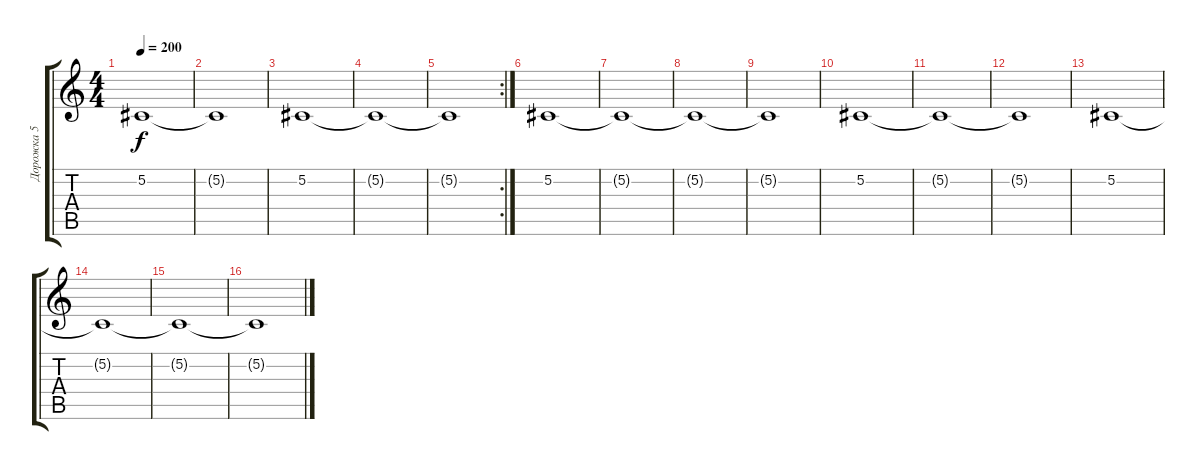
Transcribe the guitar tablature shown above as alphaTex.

\track ("Дорожка 5" "Дорожка 5") {instrument tremolostrings}
\staff {score tabs}
\tuning (Db4 Ab3 E3 B2 Gb2 Db2) {hide}
\ts (4 4)
\tempo 200
\clef g2
\ks c
5.2{t}.1{dy f} |
5.2{t}.1 |
5.2.1 |
5.2{t}.1 |
\rc 2
5.2{t}.1 |
5.2.1 |
5.2{t}.1 |
5.2{t}.1 |
5.2{t}.1 |
5.2.1 |
5.2{t}.1 |
5.2{t}.1 |
5.2.1 |
5.2{t}.1 |
5.2{t}.1 |
5.2{t}.1
